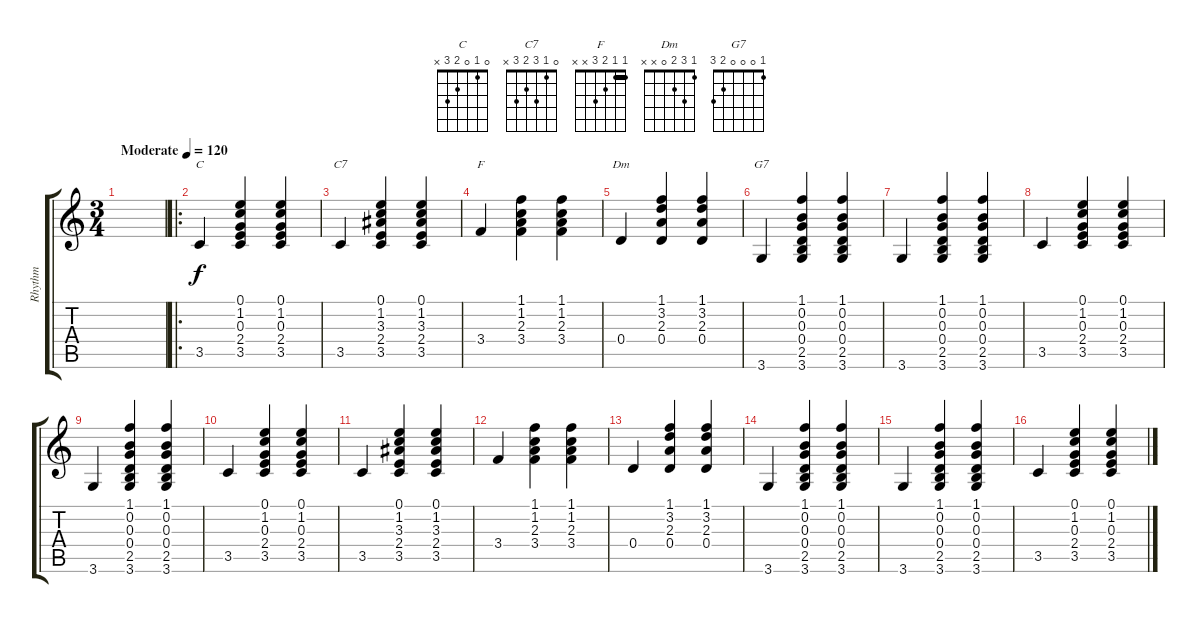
\track ("Rhythm" "Rhythm") {instrument acousticguitarsteel}
\staff {score tabs}
\tuning (E4 B3 G3 D3 A2 E2) {hide}
\chord ("C" 0 1 0 2 3 x)
\chord ("C7" 0 1 3 2 3 x)
\chord ("F" 1 1 2 3 x x) {barre 1}
\chord ("Dm" 1 3 2 0 x x)
\chord ("G7" 1 0 0 0 2 3)
\ts (3 4)
\tempo (120 "Moderate")
\clef g2
\ks c
|
\ro
3.5.4{ch "C"} (0.1 1.2 0.3 2.4 3.5).4 (0.1 1.2 0.3 2.4 3.5).4 |
3.5.4{ch "C7"} (0.1 1.2 3.3 2.4 3.5).4 (0.1 1.2 3.3 2.4 3.5).4 |
3.4.4{ch "F"} (1.1 1.2 2.3 3.4).4 (1.1 1.2 2.3 3.4).4 |
0.4.4{ch "Dm"} (1.1 3.2 2.3 0.4).4 (1.1 3.2 2.3 0.4).4 |
3.6.4{ch "G7"} (1.1 0.2 0.3 0.4 2.5 3.6).4 (1.1 0.2 0.3 0.4 2.5 3.6).4 |
3.6.4 (1.1 0.2 0.3 0.4 2.5 3.6).4 (1.1 0.2 0.3 0.4 2.5 3.6).4 |
3.5.4 (0.1 1.2 0.3 2.4 3.5).4 (0.1 1.2 0.3 2.4 3.5).4 |
3.6.4 (1.1 0.2 0.3 0.4 2.5 3.6).4 (1.1 0.2 0.3 0.4 2.5 3.6).4 |
3.5.4 (0.1 1.2 0.3 2.4 3.5).4 (0.1 1.2 0.3 2.4 3.5).4 |
3.5.4 (0.1 1.2 3.3 2.4 3.5).4 (0.1 1.2 3.3 2.4 3.5).4 |
3.4.4 (1.1 1.2 2.3 3.4).4 (1.1 1.2 2.3 3.4).4 |
0.4.4 (1.1 3.2 2.3 0.4).4 (1.1 3.2 2.3 0.4).4 |
3.6.4 (1.1 0.2 0.3 0.4 2.5 3.6).4 (1.1 0.2 0.3 0.4 2.5 3.6).4 |
3.6.4 (1.1 0.2 0.3 0.4 2.5 3.6).4 (1.1 0.2 0.3 0.4 2.5 3.6).4 |
3.5.4 (0.1 1.2 0.3 2.4 3.5).4 (0.1 1.2 0.3 2.4 3.5).4
